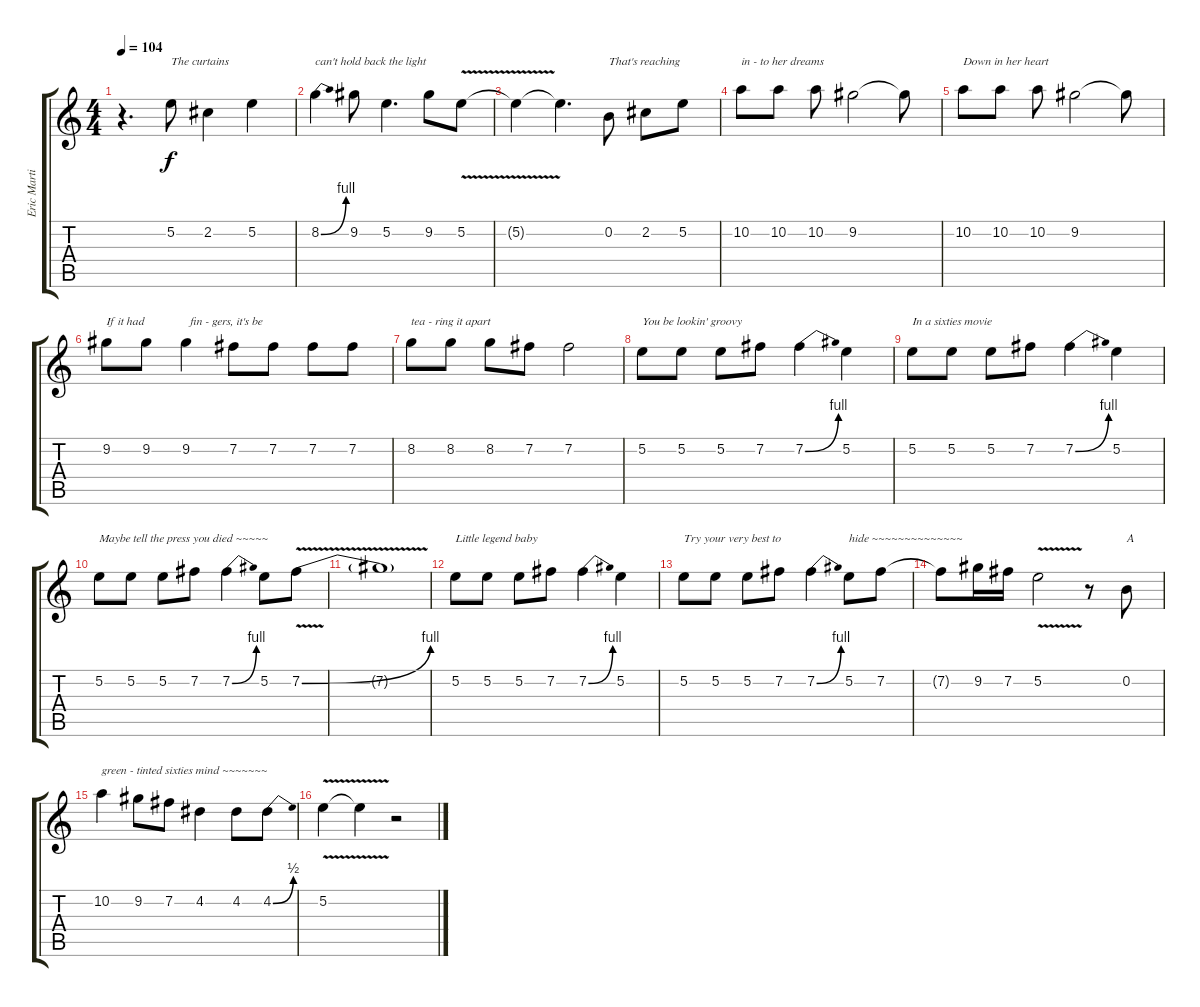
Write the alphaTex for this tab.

\track ("Eric Martin" "Eric Marti") {instrument electricguitarjazz}
\staff {score tabs}
\tuning (E4 B3 G3 D3 A2 E2) {hide}
\ts (4 4)
\tempo 104
\clef g2
\ks c
r.4{d dy f} 5.2.8{txt "The curtains"} 2.2.4 5.2.4 |
8.2{be (bend 0 0 60 4)}.4{txt "can't hold back the light"} 9.2.8 5.2.4{d} 9.2.8 5.2{v}.8 |
5.2{t}.4 5.2{t}.4{d} 0.2.8{txt "That's reaching"} 2.2.8 5.2.8 |
10.2.8{txt "in - to her dreams"} 10.2.8 10.2.8 9.2.2 9.2{t}.8 |
10.2.8{txt "Down in her heart"} 10.2.8 10.2.8 9.2.2 9.2{t}.8 |
9.2.8{txt "If it had               fin - gers, it's be"} 9.2.8 9.2.4 7.2.8 7.2.8 7.2.8 7.2.8 |
8.2.8{txt "tea - ring it apart"} 8.2.8 8.2.8 7.2.8 7.2.2 |
5.2.8{txt "You be lookin' groovy"} 5.2.8 5.2.8 7.2.8 7.2{be (bend 0 0 60 4)}.4 5.2.4 |
5.2.8{txt "In a sixties movie"} 5.2.8 5.2.8 7.2.8 7.2{be (bend 0 0 60 4)}.4 5.2.4 |
5.2.8{txt "Maybe tell the press you died ~~~~~"} 5.2.8 5.2.8 7.2.8 7.2{be (bend 0 0 60 4)}.4 5.2.8 7.2{be (bend 0 0 60 4) v}.8 |
7.2{t}.1 |
5.2.8{txt "Little legend baby"} 5.2.8 5.2.8 7.2.8 7.2{be (bend 0 0 60 4)}.4 5.2.4 |
5.2.8{txt "Try your very best to"} 5.2.8 5.2.8 7.2.8 7.2{be (bend 0 0 60 4)}.4 5.2.8{txt "hide ~~~~~~~~~~~~~~"} 7.2.8 |
7.2{t}.8 9.2.16 7.2.16 5.2{v}.2 r.8 0.2.8{txt "A"} |
10.2.4{txt "green - tinted sixties mind ~~~~~~~"} 9.2.8 7.2.8 4.2.4 4.2.8 4.2{be (bend 0 0 60 2)}.8 |
5.2{v}.4 5.2{t}.4 r.2
